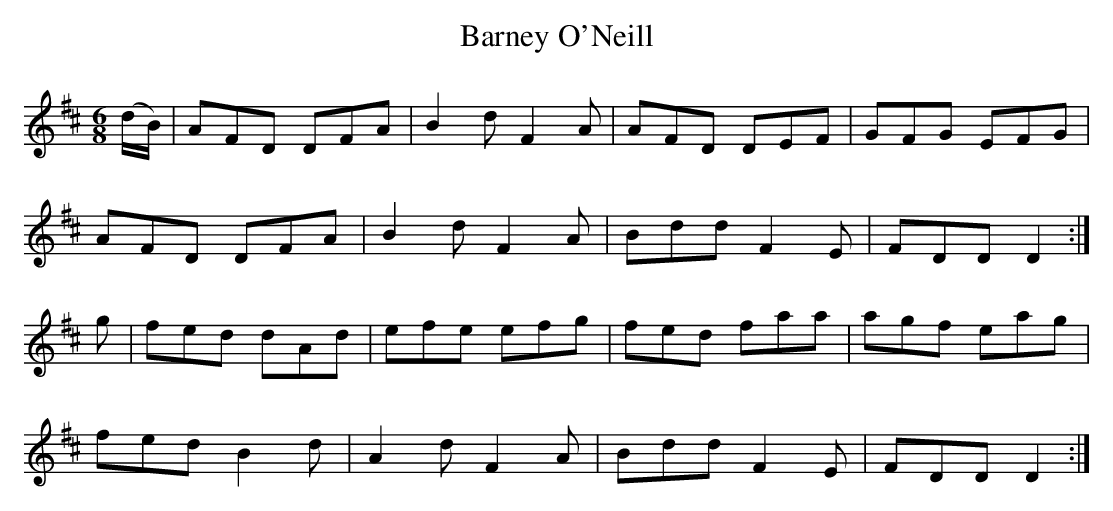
X:1
T: Barney O'Neill
M: 6/8
L: 1/8
K: D
(d/B/)|AFD DFA|B2d F2A|AFD DEF|GFG EFG|
AFD DFA|B2d F2A|Bdd F2E|FDD D2:|
g|fed dAd|efe efg|fed faa|agf eag|
fed B2d|A2d F2A|Bdd F2E|FDD D2:|
